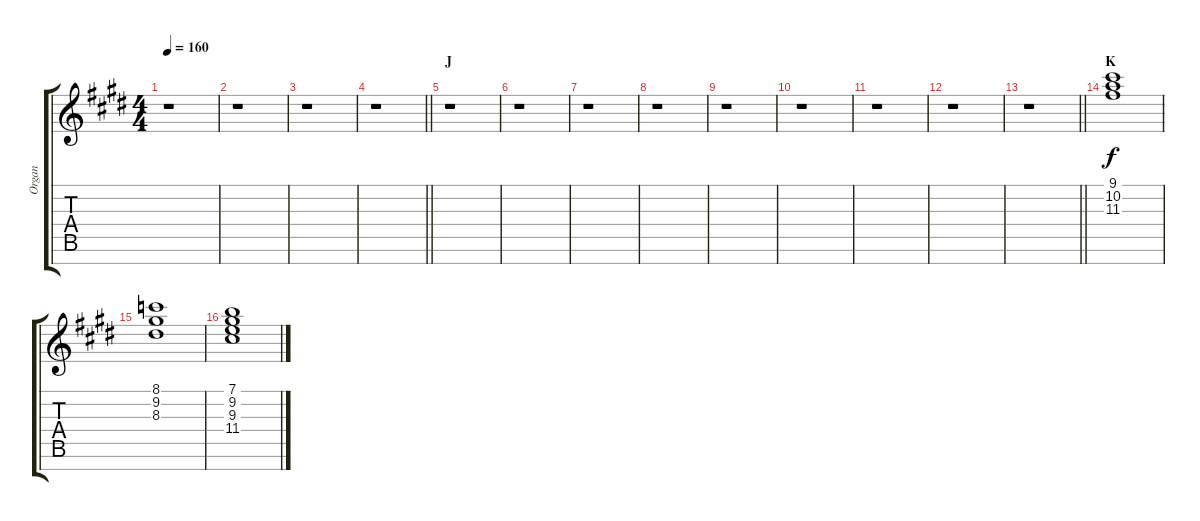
\track ("Organ" "Organ") {instrument churchorgan}
\staff {score tabs}
\tuning (E5 B4 G4 D4 A3 E3 B2) {hide}
\ts (4 4)
\tempo 160
\clef g2
\ks e
r.1{dy f} |
r.1 |
r.1 |
\barLineRight lightlight
r.1 |
\section ("" "J")
r.1 |
r.1 |
r.1 |
r.1 |
r.1 |
r.1 |
r.1 |
r.1 |
\barLineRight lightlight
r.1 |
\section ("" "K")
(9.1 10.2 11.3).1 |
(8.1 9.2 8.3).1 |
(7.1 9.2 9.3 11.4).1
